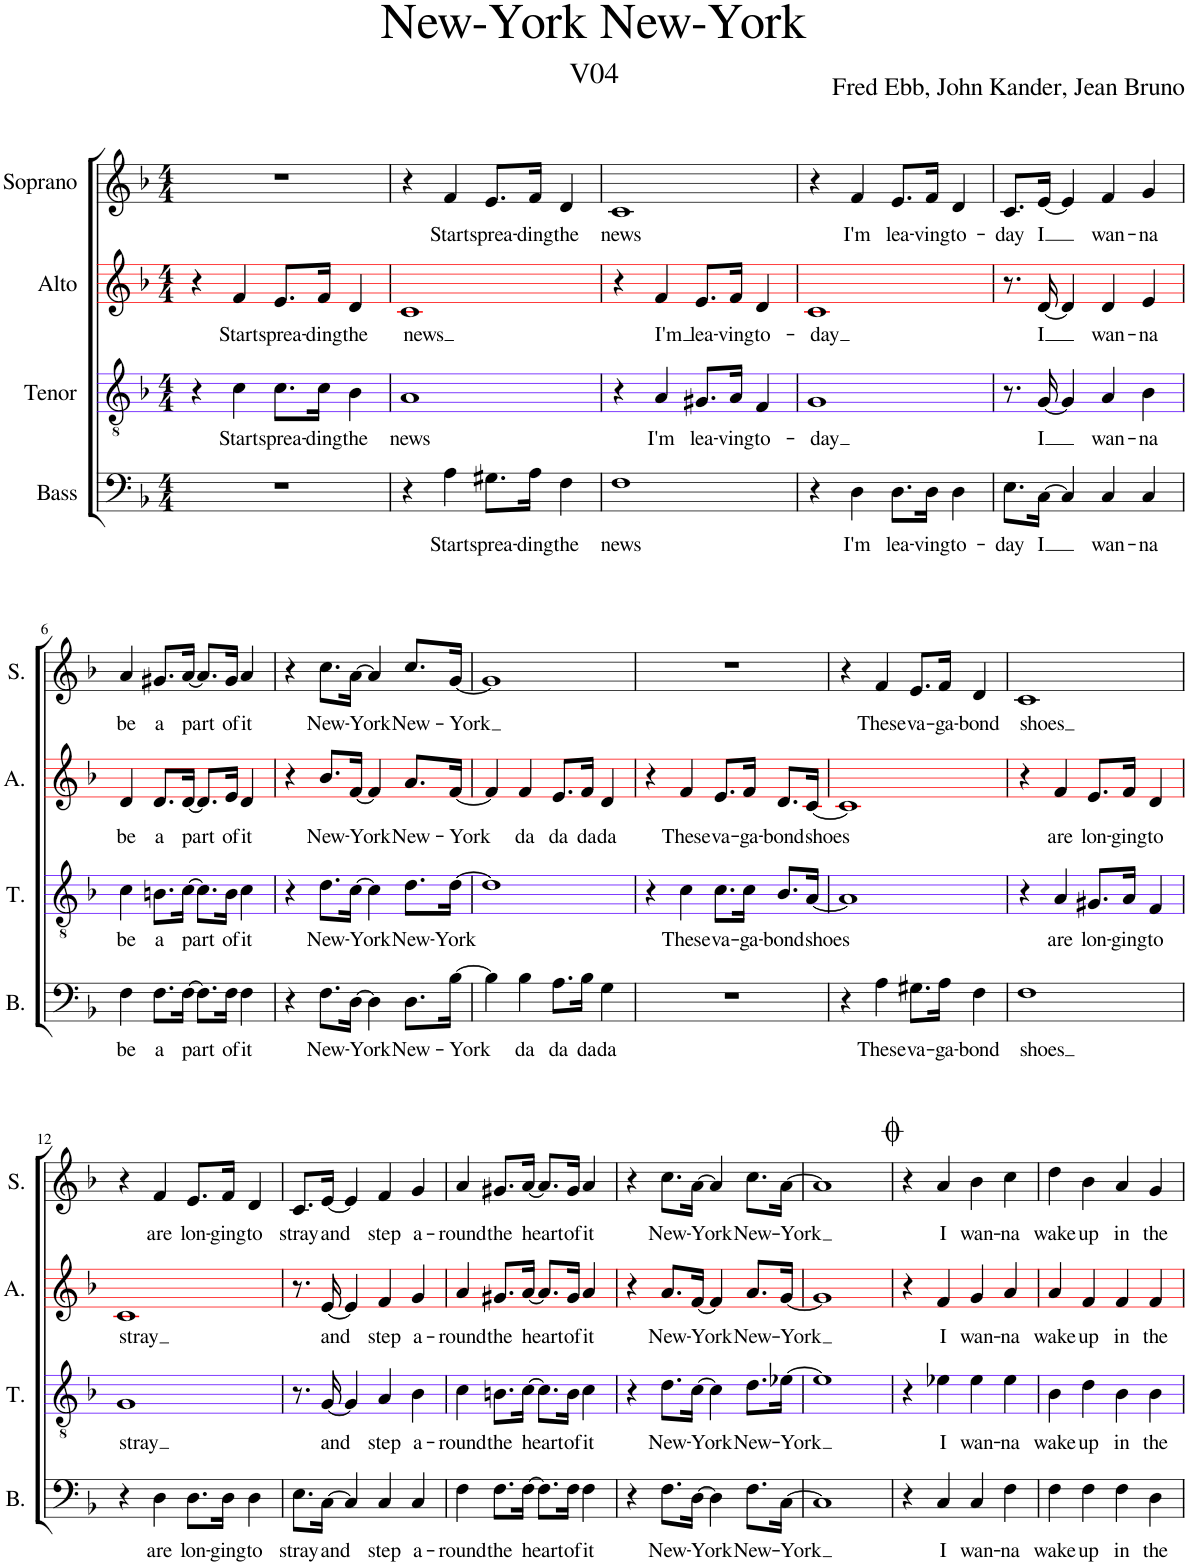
**kern	**text	**kern	**text	**kern	**text	**kern	**text
*part4	*part4	*part3	*part3	*part2	*part2	*part1	*part1
*staff4	*staff4	*staff3	*staff3	*staff2	*staff2	*staff1	*staff1
*I"Bass	*	*I"Tenor	*	*I"Alto	*	*I"Soprano	*
*I'B.	*	*I'T.	*	*I'A.	*	*I'S.	*
*	*	*stria5	*	*stria5	*	*	*
*clefF4	*	*clefGv2	*	*clefG2	*	*clefG2	*
*	*	*	*	*Trd5c9	*	*Trd1c2	*
*k[b-]	*	*k[b-]	*	*k[b-]	*	*k[b-]	*
*M4/4	*	*M4/4	*	*M4/4	*	*M4/4	*
=1	=1	=1	=1	=1	=1	=1	=1
1r	.	4r	.	4r	.	1r	.
!	!	!	!LO:LY:b	!	!LO:LY:b	!	!
.	.	4c\	Start	4f/	Start	.	.
!	!	!	!LO:LY:b	!	!LO:LY:b	!	!
.	.	8.c\L	sprea-	8.e/L	sprea-	.	.
!	!	!	!LO:LY:b	!	!LO:LY:b	!	!
.	.	16c\Jk	-ding	16f/Jk	-ding	.	.
!	!	!	!LO:LY:b	!	!LO:LY:b	!	!
.	.	4B-\	the	4d/	the	.	.
=2	=2	=2	=2	=2	=2	=2	=2
!	!	!	!LO:LY:b	!	!LO:LY:b	!	!
4r	.	1A	news	1c	news	4r	.
!	!LO:LY:b	!	!	!	!	!	!LO:LY:b
4A\	Start	.	.	.	.	4f/	Start
!	!LO:LY:b	!	!	!	!	!	!LO:LY:b
8.G#X\L	sprea-	.	.	.	.	8.e/L	sprea-
!	!LO:LY:b	!	!	!	!	!	!LO:LY:b
16A\Jk	-ding	.	.	.	.	16f/Jk	-ding
!	!LO:LY:b	!	!	!	!	!	!LO:LY:b
4F\	the	.	.	.	.	4d/	the
=3	=3	=3	=3	=3	=3	=3	=3
!	!LO:LY:b	!	!	!	!	!	!LO:LY:b
1F	news	4r	.	4r	.	1c	news
!	!	!	!LO:LY:b	!	!LO:LY:b	!	!
.	.	4A/	I'm	4f/	I'm	.	.
!	!	!	!LO:LY:b	!	!LO:LY:b	!	!
.	.	8.G#X/L	lea-	8.e/L	lea-	.	.
!	!	!	!LO:LY:b	!	!LO:LY:b	!	!
.	.	16A/Jk	-ving	16f/Jk	-ving	.	.
!	!	!	!LO:LY:b	!	!LO:LY:b	!	!
.	.	4F/	to-	4d/	to-	.	.
=4	=4	=4	=4	=4	=4	=4	=4
!	!	!	!LO:LY:b	!	!LO:LY:b	!	!
4r	.	1G	day	1c	day	4r	.
!	!LO:LY:b	!	!	!	!	!	!LO:LY:b
4D\	I'm	.	.	.	.	4f/	I'm
!	!LO:LY:b	!	!	!	!	!	!LO:LY:b
8.D\L	lea-	.	.	.	.	8.e/L	lea-
!	!LO:LY:b	!	!	!	!	!	!LO:LY:b
16D\Jk	-ving	.	.	.	.	16f/Jk	-ving
!	!LO:LY:b	!	!	!	!	!	!LO:LY:b
4D\	to-	.	.	.	.	4d/	to-
=5	=5	=5	=5	=5	=5	=5	=5
!	!LO:LY:b	!	!	!	!	!	!LO:LY:b
8.E\L	-day	8.r	.	8.r	.	8.c/L	-day
!	!LO:LY:b	!	!LO:LY:b	!	!LO:LY:b	!	!LO:LY:b
[16C\Jk	I	[16G/	I	[16d/	I	[16e/Jk	I
4C/]	.	4G/]	.	4d/]	.	4e/]	.
!	!LO:LY:b	!	!LO:LY:b	!	!LO:LY:b	!	!LO:LY:b
4C/	wan-	4A/	wan-	4d/	wan-	4f/	wan-
!	!LO:LY:b	!	!LO:LY:b	!	!LO:LY:b	!	!LO:LY:b
4C/	-na	4B-\	-na	4e/	-na	4g/	-na
!!LO:LB:g=z
=6	=6	=6	=6	=6	=6	=6	=6
!	!LO:LY:b	!	!LO:LY:b	!	!LO:LY:b	!	!LO:LY:b
4F\	be	4c\	be	4d/	be	4a/	be
!	!LO:LY:b	!	!LO:LY:b	!	!LO:LY:b	!	!LO:LY:b
8.F\L	a	8.Bn\L	a	8.d/L	a	8.g#X/L	a
!	!LO:LY:b	!	!LO:LY:b	!	!LO:LY:b	!	!LO:LY:b
[16F\Jk	part	[16c\Jk	part	[16d/Jk	part	[16a/Jk	part
8.F\L]	.	8.c\L]	.	8.d/L]	.	8.a/L]	.
!	!LO:LY:b	!	!LO:LY:b	!	!LO:LY:b	!	!LO:LY:b
16F\Jk	of	16B\Jk	of	16e/Jk	of	16g#/Jk	of
!	!LO:LY:b	!	!LO:LY:b	!	!LO:LY:b	!	!LO:LY:b
4F\	it	4c\	it	4d/	it	4a/	it
=7	=7	=7	=7	=7	=7	=7	=7
4r	.	4r	.	4r	.	4r	.
!	!LO:LY:b	!	!LO:LY:b	!	!LO:LY:b	!	!LO:LY:b
8.F\L	New-	8.d\L	New-	8.b-/L	New-	8.cc\L	New-
!	!LO:LY:b	!	!LO:LY:b	!	!LO:LY:b	!	!LO:LY:b
[16D\Jk	-York	[16c\Jk	-York	[16f/Jk	-York	[16a\Jk	-York
4D\]	.	4c\]	.	4f/]	.	4a/]	.
!	!LO:LY:b	!	!LO:LY:b	!	!LO:LY:b	!	!LO:LY:b
8.D\L	New-	8.d\L	New-	8.a/L	New-	8.cc/L	New-
!	!LO:LY:b	!	!LO:LY:b	!	!LO:LY:b	!	!LO:LY:b
[16B-\Jk	-York	[16d\Jk	-York	[16f/Jk	-York	[16g/Jk	-York
=8	=8	=8	=8	=8	=8	=8	=8
4B-\]	.	1d]	.	4f/]	.	1g]	.
!	!LO:LY:b	!	!	!	!LO:LY:b	!	!
4B-\	da	.	.	4f/	da	.	.
!	!LO:LY:b	!	!	!	!LO:LY:b	!	!
8.A\L	da	.	.	8.e/L	da	.	.
!	!LO:LY:b	!	!	!	!LO:LY:b	!	!
16B-\Jk	da	.	.	16f/Jk	da	.	.
!	!LO:LY:b	!	!	!	!LO:LY:b	!	!
4G\	da	.	.	4d/	da	.	.
=9	=9	=9	=9	=9	=9	=9	=9
1r	.	4r	.	4r	.	1r	.
!	!	!	!LO:LY:b	!	!LO:LY:b	!	!
.	.	4c\	These	4f/	These	.	.
!	!	!	!LO:LY:b	!	!LO:LY:b	!	!
.	.	8.c\L	va-	8.e/L	va-	.	.
!	!	!	!LO:LY:b	!	!LO:LY:b	!	!
.	.	16c\Jk	-ga-	16f/Jk	-ga-	.	.
!	!	!	!LO:LY:b	!	!LO:LY:b	!	!
.	.	8.B-/L	-bond	8.d/L	-bond	.	.
!	!	!	!LO:LY:b	!	!LO:LY:b	!	!
.	.	[16A/Jk	shoes	[16c/Jk	shoes	.	.
=10	=10	=10	=10	=10	=10	=10	=10
4r	.	1A]	.	1c]	.	4r	.
!	!LO:LY:b	!	!	!	!	!	!LO:LY:b
4A\	These	.	.	.	.	4f/	These
!	!LO:LY:b	!	!	!	!	!	!LO:LY:b
8.G#X\L	va-	.	.	.	.	8.e/L	va-
!	!LO:LY:b	!	!	!	!	!	!LO:LY:b
16A\Jk	-ga-	.	.	.	.	16f/Jk	-ga-
!	!LO:LY:b	!	!	!	!	!	!LO:LY:b
4F\	-bond	.	.	.	.	4d/	-bond
=11	=11	=11	=11	=11	=11	=11	=11
!	!LO:LY:b	!	!	!	!	!	!LO:LY:b
1F	shoes	4r	.	4r	.	1c	shoes
!	!	!	!LO:LY:b	!	!LO:LY:b	!	!
.	.	4A/	are	4f/	are	.	.
!	!	!	!LO:LY:b	!	!LO:LY:b	!	!
.	.	8.G#X/L	lon-	8.e/L	lon-	.	.
!	!	!	!LO:LY:b	!	!LO:LY:b	!	!
.	.	16A/Jk	-ging	16f/Jk	-ging	.	.
!	!	!	!LO:LY:b	!	!LO:LY:b	!	!
.	.	4F/	to	4d/	to	.	.
!!LO:LB:g=z
=12	=12	=12	=12	=12	=12	=12	=12
!	!	!	!LO:LY:b	!	!LO:LY:b	!	!
4r	.	1G	stray	1c	stray	4r	.
!	!LO:LY:b	!	!	!	!	!	!LO:LY:b
4D\	are	.	.	.	.	4f/	are
!	!LO:LY:b	!	!	!	!	!	!LO:LY:b
8.D\L	lon-	.	.	.	.	8.e/L	lon-
!	!LO:LY:b	!	!	!	!	!	!LO:LY:b
16D\Jk	-ging	.	.	.	.	16f/Jk	-ging
!	!LO:LY:b	!	!	!	!	!	!LO:LY:b
4D\	to	.	.	.	.	4d/	to
=13	=13	=13	=13	=13	=13	=13	=13
!	!LO:LY:b	!	!	!	!	!	!LO:LY:b
8.E\L	stray	8.r	.	8.r	.	8.c/L	stray
!	!LO:LY:b	!	!LO:LY:b	!	!LO:LY:b	!	!LO:LY:b
[16C\Jk	and	[16G/	and	[16e/	and	[16e/Jk	and
4C/]	.	4G/]	.	4e/]	.	4e/]	.
!	!LO:LY:b	!	!LO:LY:b	!	!LO:LY:b	!	!LO:LY:b
4C/	step	4A/	step	4f/	step	4f/	step
!	!LO:LY:b	!	!LO:LY:b	!	!LO:LY:b	!	!LO:LY:b
4C/	a-	4B-\	a-	4g/	a-	4g/	a-
=14	=14	=14	=14	=14	=14	=14	=14
!	!LO:LY:b	!	!LO:LY:b	!	!LO:LY:b	!	!LO:LY:b
4F\	-round	4c\	-round	4a/	-round	4a/	-round
!	!LO:LY:b	!	!LO:LY:b	!	!LO:LY:b	!	!LO:LY:b
8.F\L	the	8.Bn\L	the	8.g#X/L	the	8.g#X/L	the
!	!LO:LY:b	!	!LO:LY:b	!	!LO:LY:b	!	!LO:LY:b
[16F\Jk	heart	[16c\Jk	heart	[16a/Jk	heart	[16a/Jk	heart
8.F\L]	.	8.c\L]	.	8.a/L]	.	8.a/L]	.
!	!LO:LY:b	!	!LO:LY:b	!	!LO:LY:b	!	!LO:LY:b
16F\Jk	of	16B\Jk	of	16g#/Jk	of	16g#/Jk	of
!	!LO:LY:b	!	!LO:LY:b	!	!LO:LY:b	!	!LO:LY:b
4F\	it	4c\	it	4a/	it	4a/	it
=15	=15	=15	=15	=15	=15	=15	=15
4r	.	4r	.	4r	.	4r	.
!	!LO:LY:b	!	!LO:LY:b	!	!LO:LY:b	!	!LO:LY:b
8.F\L	New-	8.d\L	New-	8.a/L	New-	8.cc\L	New-
!	!LO:LY:b	!	!LO:LY:b	!	!LO:LY:b	!	!LO:LY:b
[16D\Jk	-York	[16c\Jk	-York	[16f/Jk	-York	[16a\Jk	-York
4D\]	.	4c\]	.	4f/]	.	4a/]	.
!	!LO:LY:b	!	!LO:LY:b	!	!LO:LY:b	!	!LO:LY:b
8.F\L	New-	8.d\L	New-	8.a/L	New-	8.cc\L	New-
!	!LO:LY:b	!	!LO:LY:b	!	!LO:LY:b	!	!LO:LY:b
[16C\Jk	-York	[16e-X\Jk	-York	[16g/Jk	-York	[16a\Jk	-York
=16	=16	=16	=16	=16	=16	=16	=16
1C]	.	1e-]	.	1g]	.	1a]	.
=17	=17	=17	=17	=17	=17	=17	=17
4r	.	4r	.	4r	.	4r	.
!	!LO:LY:b	!	!LO:LY:b	!	!LO:LY:b	!	!LO:LY:b
4C/	I	4e-X\	I	4f/	I	4a/	I
!	!LO:LY:b	!	!LO:LY:b	!	!LO:LY:b	!	!LO:LY:b
4C/	wan-	4e-\	wan-	4g/	wan-	4b-\	wan-
!	!LO:LY:b	!	!LO:LY:b	!	!LO:LY:b	!	!LO:LY:b
4F\	-na	4e-\	-na	4a/	-na	4cc\	-na
=18	=18	=18	=18	=18	=18	=18	=18
!	!LO:LY:b	!	!LO:LY:b	!	!LO:LY:b	!	!LO:LY:b
4F\	wake	4B-\	wake	4a/	wake	4dd\	wake
!	!LO:LY:b	!	!LO:LY:b	!	!LO:LY:b	!	!LO:LY:b
4F\	up	4d\	up	4f/	up	4b-\	up
!	!LO:LY:b	!	!LO:LY:b	!	!LO:LY:b	!	!LO:LY:b
4F\	in	4B-\	in	4f/	in	4a/	in
!	!LO:LY:b	!	!LO:LY:b	!	!LO:LY:b	!	!LO:LY:b
4D\	the	4B-\	the	4f/	the	4g/	the
=	=	=	=	=	=	=	=
*-	*-	*-	*-	*-	*-	*-	*-
